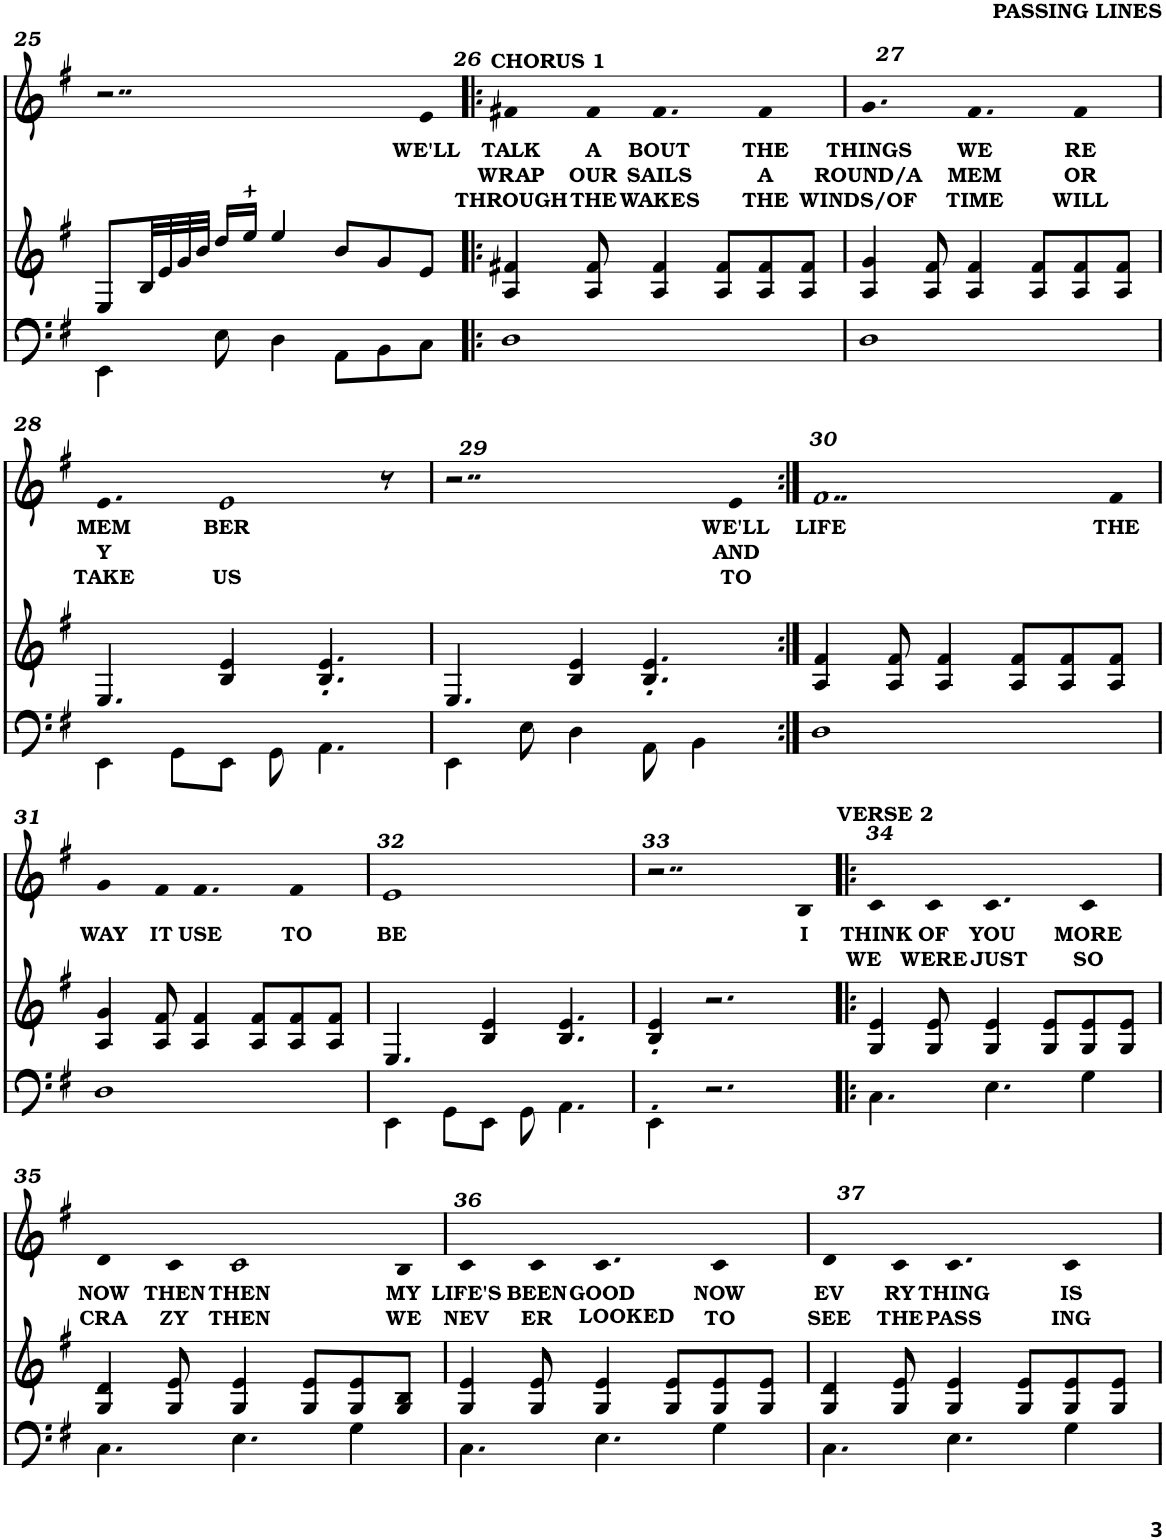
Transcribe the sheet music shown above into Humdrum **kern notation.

**kern	**kern	**kern	**text	**text	**text
*part3	*part2	*part1	*part1	*part1	*part1
*staff3	*staff2	*staff1	*staff1	*staff1	*staff1
*I"Electric Bass	*I"Electric Guitar	*I"Tenor	*	*	*
*I'Elec b	*I'Elec Gtr	*	*	*	*
!!LO:PB:g=z
*clefF4	*clefG2	*clefG2	*	*	*
*Trd7c12	*	*	*	*	*
*k[f#]	*k[f#]	*k[f#]	*	*	*
*M4/4	*M4/4	*M4/4	*	*	*
=25	=25	=25	=25	=25	=25
4EE\	8E/L	2..r	.	.	.
.	32B/LL	.	.	.	.
.	32e/	.	.	.	.
.	32g/	.	.	.	.
.	32b/JJJ	.	.	.	.
8E\	16dd/LL	.	.	.	.
.	16ee/JJ	.	.	.	.
4D\	4ee/	.	.	.	.
8AA\L	8b/L	.	.	.	.
8BB\	8g/	.	.	.	.
!	!	!	!LO:LY:b	!	!
8C\J	8e/J	8e	WE'LL	.	.
=26!|:	=26!|:	=26!|:	=26!|:	=26!|:	=26!|:
!	!	!LO:TX:a:B:t=CHORUS 1	!	!	!
!	!	!	!LO:LY:b	!LO:LY:b	!LO:LY:b
1D	4A/ 4f#X/	4f#X	TALK	WRAP	THROUGH
!	!	!	!LO:LY:b	!LO:LY:b	!LO:LY:b
.	8A/ 8f#/	8f#	A	OUR	THE
!	!	!	!LO:LY:b	!LO:LY:b	!LO:LY:b
.	4A/ 4f#/	4.f#	BOUT	SAILS	WAKES
.	8A/ 8f#/L	.	.	.	.
!	!	!	!LO:LY:b	!LO:LY:b	!LO:LY:b
.	8A/ 8f#/	4f#	THE	A	THE
.	8A/ 8f#/J	.	.	.	.
=27	=27	=27	=27	=27	=27
!	!	!	!LO:LY:b	!LO:LY:b	!LO:LY:b
1D	4A/ 4g/	4.g	THINGS	ROUND/A	WINDS/OF
.	8A/ 8f#/	.	.	.	.
!	!	!	!LO:LY:b	!LO:LY:b	!LO:LY:b
.	4A/ 4f#/	4.f#	WE	MEM	TIME
.	8A/ 8f#/L	.	.	.	.
!	!	!	!LO:LY:b	!LO:LY:b	!LO:LY:b
.	8A/ 8f#/	4f#	RE	OR	WILL
.	8A/ 8f#/J	.	.	.	.
!!LO:LB:g=z
=28	=28	=28	=28	=28	=28
!	!	!	!LO:LY:b	!LO:LY:b	!LO:LY:b
4EE\	4.E/	4.e	MEM	Y	TAKE
8GG\L	.	.	.	.	.
!	!	!	!LO:LY:b	!	!LO:LY:b
8EE\J	4B/ 4e/	2e	BER	.	US
8GG\	.	.	.	.	.
4.AA\	4.B/' 4.e/'	.	.	.	.
.	.	8r	.	.	.
=29	=29	=29	=29	=29	=29
4EE\	4.E/	2..r	.	.	.
8E\	.	.	.	.	.
4D\	4B/ 4e/	.	.	.	.
8AA\	4.B/' 4.e/'	.	.	.	.
4BB\	.	.	.	.	.
!	!	!	!LO:LY:b	!LO:LY:b	!LO:LY:b
.	.	8e	WE'LL	AND	TO
=30:|!	=30:|!	=30:|!	=30:|!	=30:|!	=30:|!
!	!	!	!LO:LY:b	!	!
1D	4A/ 4f#/	2..f#	LIFE	.	.
.	8A/ 8f#/	.	.	.	.
.	4A/ 4f#/	.	.	.	.
.	8A/ 8f#/L	.	.	.	.
.	8A/ 8f#/	.	.	.	.
!	!	!	!LO:LY:b	!	!
.	8A/ 8f#/J	8f#	THE	.	.
!!LO:LB:g=z
=31	=31	=31	=31	=31	=31
!	!	!	!LO:LY:b	!	!
1D	4A/ 4g/	4g	WAY	.	.
!	!	!	!LO:LY:b	!	!
.	8A/ 8f#/	8f#	IT	.	.
!	!	!	!LO:LY:b	!	!
.	4A/ 4f#/	4.f#	USE	.	.
.	8A/ 8f#/L	.	.	.	.
!	!	!	!LO:LY:b	!	!
.	8A/ 8f#/	4f#	TO	.	.
.	8A/ 8f#/J	.	.	.	.
=32	=32	=32	=32	=32	=32
!	!	!	!LO:LY:b	!	!
4EE\	4.E/	1e	BE	.	.
8GG\L	.	.	.	.	.
8EE\J	4B/ 4e/	.	.	.	.
8GG\	.	.	.	.	.
4.AA\	4.B/ 4.e/	.	.	.	.
=33	=33	=33	=33	=33	=33
4EE'\	4B/' 4e/'	2..r	.	.	.
2.r	2.r	.	.	.	.
!	!	!	!LO:LY:b	!	!
.	.	8B	I	.	.
=34!|:	=34!|:	=34!|:	=34!|:	=34!|:	=34!|:
!	!	!LO:TX:a:B:t=VERSE 2	!	!	!
!	!	!	!LO:LY:b	!LO:LY:b	!
4.C\	4G/ 4e/	4c	THINK	WE	.
!	!	!	!LO:LY:b	!LO:LY:b	!
.	8G/ 8e/	8c	OF	WERE	.
!	!	!	!LO:LY:b	!LO:LY:b	!
4.E\	4G/ 4e/	4.c	YOU	JUST	.
.	8G/ 8e/L	.	.	.	.
!	!	!	!LO:LY:b	!LO:LY:b	!
4G\	8G/ 8e/	4c	MORE	SO	.
.	8G/ 8e/J	.	.	.	.
!!LO:LB:g=z
=35	=35	=35	=35	=35	=35
!	!	!	!LO:LY:b	!LO:LY:b	!
4.C\	4G/ 4d/	4d	NOW	CRA	.
!	!	!	!LO:LY:b	!LO:LY:b	!
.	8G/ 8e/	8c	THEN	ZY	.
!	!	!	!LO:LY:b	!LO:LY:b	!
4.E\	4G/ 4e/	2c	THEN	THEN	.
.	8G/ 8e/L	.	.	.	.
4G\	8G/ 8e/	.	.	.	.
!	!	!	!LO:LY:b	!LO:LY:b	!
.	8G/ 8B/J	8B	MY	WE	.
=36	=36	=36	=36	=36	=36
!	!	!	!LO:LY:b	!LO:LY:b	!
4.C\	4G/ 4e/	4c	LIFE'S	NEV	.
!	!	!	!LO:LY:b	!LO:LY:b	!
.	8G/ 8e/	8c	BEEN	ER	.
!	!	!	!LO:LY:b	!LO:LY:b	!
4.E\	4G/ 4e/	4.c	GOOD	LOOKED	.
.	8G/ 8e/L	.	.	.	.
!	!	!	!LO:LY:b	!LO:LY:b	!
4G\	8G/ 8e/	4c	NOW	TO	.
.	8G/ 8e/J	.	.	.	.
=37	=37	=37	=37	=37	=37
!	!	!	!LO:LY:b	!LO:LY:b	!
4.C\	4G/ 4d/	4d	EV	SEE	.
!	!	!	!LO:LY:b	!LO:LY:b	!
.	8G/ 8e/	8c	RY	THE	.
!	!	!	!LO:LY:b	!LO:LY:b	!
4.E\	4G/ 4e/	4.c	THING	PASS	.
.	8G/ 8e/L	.	.	.	.
!	!	!	!LO:LY:b	!LO:LY:b	!
4G\	8G/ 8e/	4c	IS	ING	.
.	8G/ 8e/J	.	.	.	.
=	=	=	=	=	=
*-	*-	*-	*-	*-	*-
